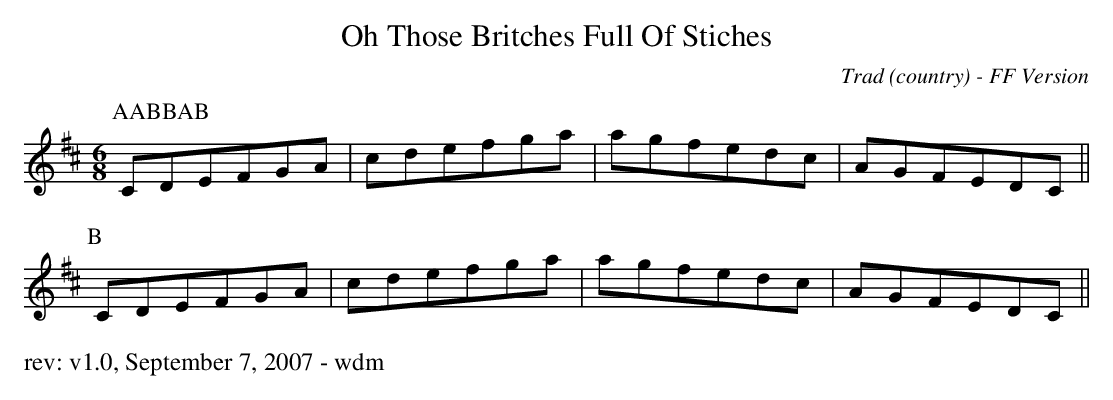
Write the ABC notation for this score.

X:1
T: Oh Those Britches Full Of Stiches
O: Trad (country) - FF Version
M: 6/8
K: Dmaj
P: AABBAB
P:A
CDEFGA|cdefga|agfedc|AGFEDC||
P:B
CDEFGA|cdefga|agfedc|AGFEDC||
